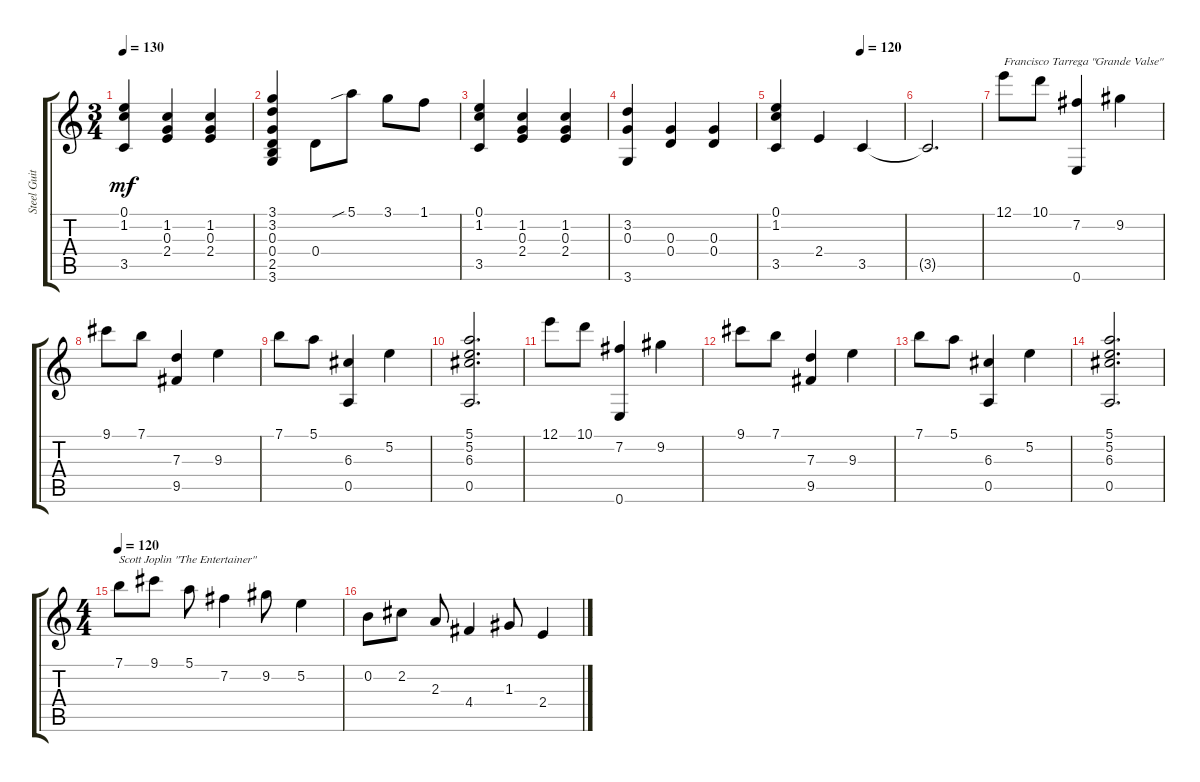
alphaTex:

\track ("Steel Guitar" "Steel Guit") {instrument acousticguitarsteel}
\staff {score tabs}
\tuning (E4 B3 G3 D3 A2 E2) {hide}
\ts (3 4)
\tempo 130
\clef g2
\ks c
(0.1 1.2 3.5).4{dy mf} (1.2 0.3 2.4).4 (1.2 0.3 2.4).4 |
(3.1 3.2 0.3 0.4 2.5 3.6).4 0.4.8 5.1{sib}.8 3.1.8 1.1.8 |
(0.1 1.2 3.5).4 (1.2 0.3 2.4).4 (1.2 0.3 2.4).4 |
(3.2 0.3 3.6).4 (0.3 0.4).4 (0.3 0.4).4 |
\tempo (120 0.6666666666666666)
(0.1 1.2 3.5).4 2.4.4 3.5.4 |
3.5{t}.2{d} |
12.1.8{txt "Francisco Tarrega \"Grande Valse\""} 10.1.8 (7.2 0.6).4 9.2.4 |
9.1.8 7.1.8 (7.3 9.5).4 9.3.4 |
7.1.8 5.1.8 (6.3 0.5).4 5.2.4 |
(5.1 5.2 6.3 0.5).2{d} |
12.1.8 10.1.8 (7.2 0.6).4 9.2.4 |
9.1.8 7.1.8 (7.3 9.5).4 9.3.4 |
7.1.8 5.1.8 (6.3 0.5).4 5.2.4 |
(5.1 5.2 6.3 0.5).2{d} |
\ts (4 4)
\tempo 120
7.1.8{txt "Scott Joplin \"The Entertainer\""} 9.1.8 5.1.8 7.2.4 9.2.8 5.2.4 |
0.2.8 2.2.8 2.3.8 4.4.4 1.3.8 2.4.4
